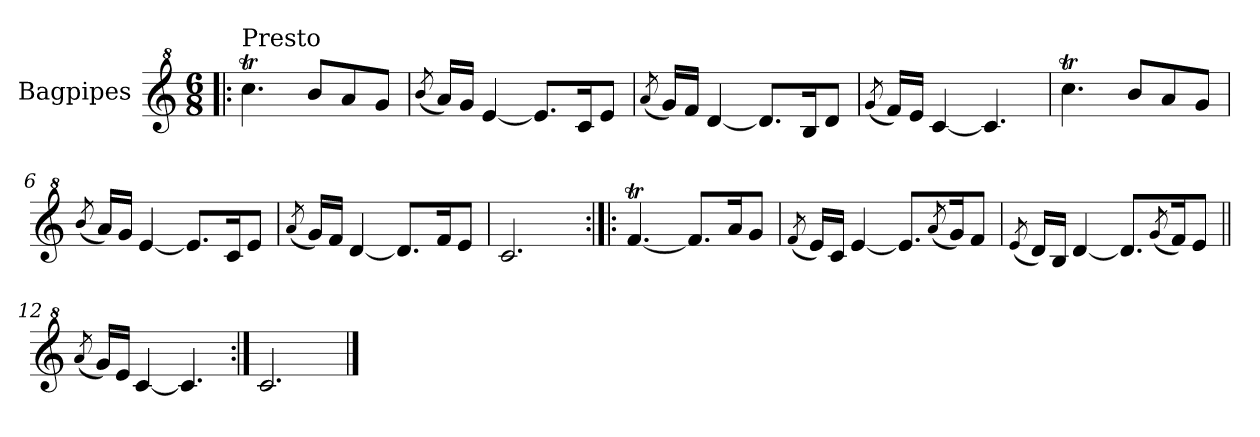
**kern
*part1
*staff1
*I"Bagpipes
*I'Bag
*clefG^2
*k[]
*C:
*M6/8
=1!|:
!LO:TX:a:t=Presto
4.cccT\
8bb/L
8aa/
8gg/J
=2
(8qbb/
16aa/LL)
16gg/JJ
[4ee/
8.ee/L]
16cc/K
8ee/J
=3
(8qaa/
16gg/LL)
16ff/JJ
[4dd/
8.dd/L]
16b/K
8dd/J
=4
(8qgg/
16ff/LL)
16ee/JJ
[4cc/
4.cc/]
=5
4.cccT\
8bb/L
8aa/
8gg/J
=6
(8qbb/
16aa/LL)
16gg/JJ
[4ee/
8.ee/L]
16cc/K
8ee/J
!!LO:LB:g=z
=7
(8qaa/
16gg/LL)
16ff/JJ
[4dd/
8.dd/L]
16ff/K
8ee/J
=8
2.cc/
=9:|!|:
[4.ffT/
8.ff/L]
16aa/K
8gg/J
=10
(8qff/
16ee/LL)
16cc/JJ
[4ee/
8.ee/L]
(8qaa/
16gg/K)
8ff/J
=11
(8qee/
16dd/LL)
16b/JJ
[4dd/
8.dd/L]
(8qgg/
16ff/K)
8ee/J
=12||
(8qaa/
16gg/LL)
16ee/JJ
[4cc/
4.cc/]
!!LO:LB:g=z
=13:|!
2.cc/
==
*-
